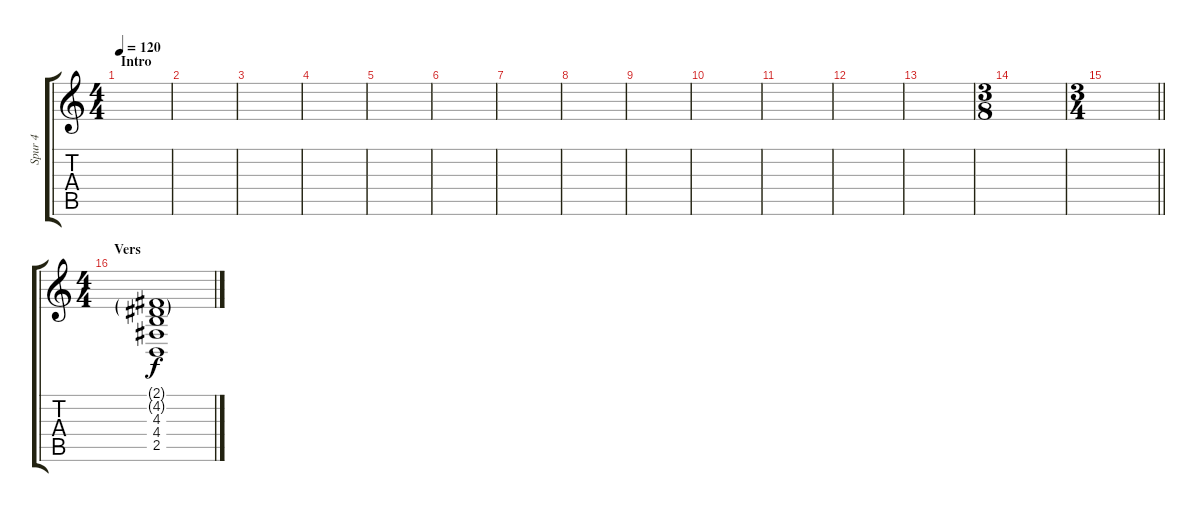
\track ("Spur 4" "Spur 4") {instrument brightacousticpiano}
\staff {score tabs}
\tuning (E4 B3 G3 D3 A2 E2) {hide}
\ts (4 4)
\section ("" "Intro")
\tempo 120
\clef g2
\ks c
|
|
|
|
|
|
|
|
|
|
|
|
|
\ts (3 8)
|
\ts (3 4)
\barLineRight lightlight
|
\ts (4 4)
\section ("" "Vers")
(2.1{g} 4.2{g} 4.3 4.4 2.5).1
